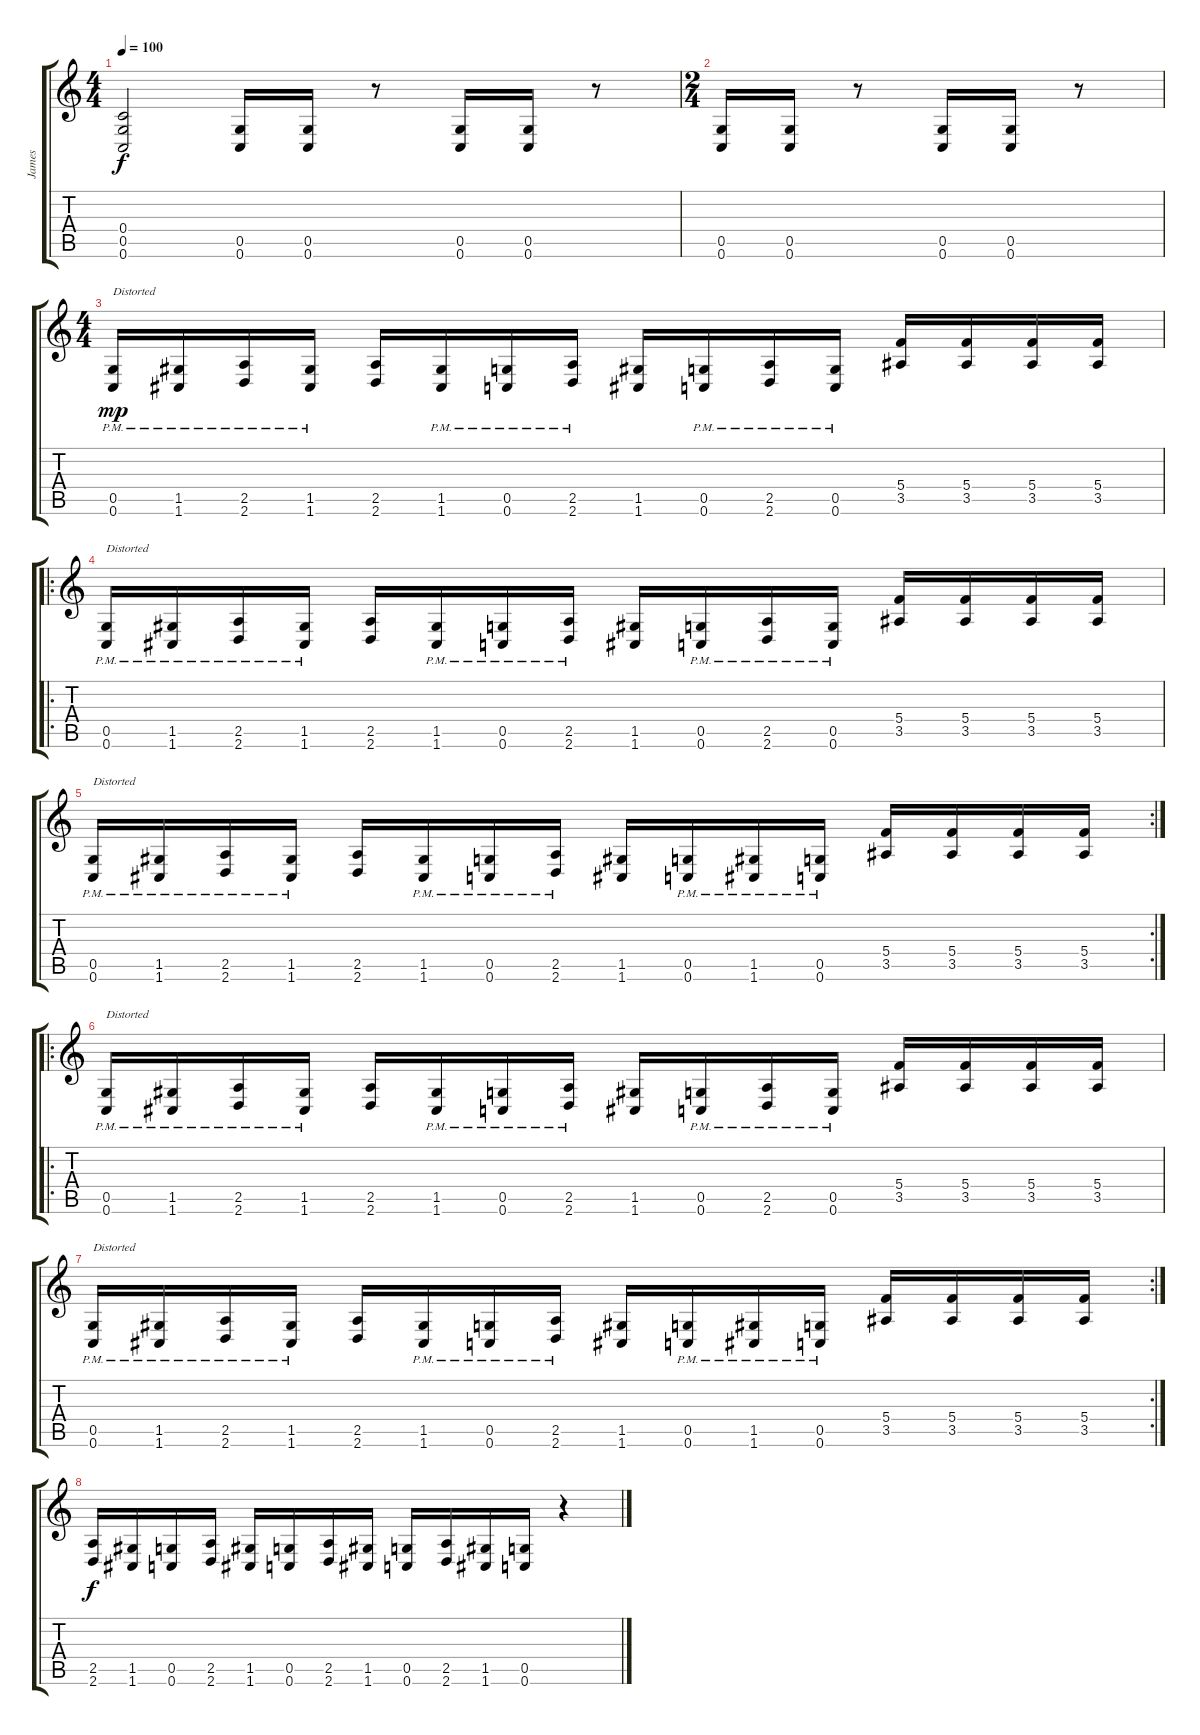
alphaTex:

\track ("James" "James") {instrument distortionguitar}
\staff {score tabs}
\tuning (D4 A3 F3 C3 G2 C2) {hide}
\ts (4 4)
\tempo 100
\clef g2
\ks c
(0.4 0.5 0.6).2{dy f} (0.5 0.6).16 (0.5 0.6).16 r.8 (0.5 0.6).16 (0.5 0.6).16 r.8 |
\ts (2 4)
(0.5 0.6).16 (0.5 0.6).16 r.8 (0.5 0.6).16 (0.5 0.6).16 r.8 |
\ts (4 4)
(0.5{pm} 0.6{pm}).16{txt "Distorted" dy mp instrument distortionguitar} (1.5{pm} 1.6{pm}).16 (2.5{pm} 2.6{pm}).16 (1.5{pm} 1.6{pm}).16 (2.5 2.6).16 (1.5{pm} 1.6{pm}).16 (0.5{pm} 0.6{pm}).16 (2.5{pm} 2.6{pm}).16 (1.5 1.6).16 (0.5{pm} 0.6{pm}).16 (2.5{pm} 2.6{pm}).16 (0.5{pm} 0.6{pm}).16 (5.4 3.5).16 (5.4 3.5).16 (5.4 3.5).16 (5.4 3.5).16 |
\ro
(0.5{pm} 0.6{pm}).16{txt "Distorted" instrument distortionguitar} (1.5{pm} 1.6{pm}).16 (2.5{pm} 2.6{pm}).16 (1.5{pm} 1.6{pm}).16 (2.5 2.6).16 (1.5{pm} 1.6{pm}).16 (0.5{pm} 0.6{pm}).16 (2.5{pm} 2.6{pm}).16 (1.5 1.6).16 (0.5{pm} 0.6{pm}).16 (2.5{pm} 2.6{pm}).16 (0.5{pm} 0.6{pm}).16 (5.4 3.5).16 (5.4 3.5).16 (5.4 3.5).16 (5.4 3.5).16 |
\rc 2
(0.5{pm} 0.6{pm}).16{txt "Distorted" instrument distortionguitar} (1.5{pm} 1.6{pm}).16 (2.5{pm} 2.6{pm}).16 (1.5{pm} 1.6{pm}).16 (2.5 2.6).16 (1.5{pm} 1.6{pm}).16 (0.5{pm} 0.6{pm}).16 (2.5{pm} 2.6{pm}).16 (1.5 1.6).16 (0.5{pm} 0.6{pm}).16 (1.5{pm} 1.6{pm}).16 (0.5{pm} 0.6{pm}).16 (5.4 3.5).16 (5.4 3.5).16 (5.4 3.5).16 (5.4 3.5).16 |
\ro
(0.5{pm} 0.6{pm}).16{txt "Distorted" instrument distortionguitar} (1.5{pm} 1.6{pm}).16 (2.5{pm} 2.6{pm}).16 (1.5{pm} 1.6{pm}).16 (2.5 2.6).16 (1.5{pm} 1.6{pm}).16 (0.5{pm} 0.6{pm}).16 (2.5{pm} 2.6{pm}).16 (1.5 1.6).16 (0.5{pm} 0.6{pm}).16 (2.5{pm} 2.6{pm}).16 (0.5{pm} 0.6{pm}).16 (5.4 3.5).16 (5.4 3.5).16 (5.4 3.5).16 (5.4 3.5).16 |
\rc 2
(0.5{pm} 0.6{pm}).16{txt "Distorted" instrument distortionguitar} (1.5{pm} 1.6{pm}).16 (2.5{pm} 2.6{pm}).16 (1.5{pm} 1.6{pm}).16 (2.5 2.6).16 (1.5{pm} 1.6{pm}).16 (0.5{pm} 0.6{pm}).16 (2.5{pm} 2.6{pm}).16 (1.5 1.6).16 (0.5{pm} 0.6{pm}).16 (1.5{pm} 1.6{pm}).16 (0.5{pm} 0.6{pm}).16 (5.4 3.5).16 (5.4 3.5).16 (5.4 3.5).16 (5.4 3.5).16 |
(2.5 2.6).16{dy f} (1.5 1.6).16 (0.5 0.6).16 (2.5 2.6).16 (1.5 1.6).16 (0.5 0.6).16 (2.5 2.6).16 (1.5 1.6).16 (0.5 0.6).16 (2.5 2.6).16 (1.5 1.6).16 (0.5 0.6).16 r.4
